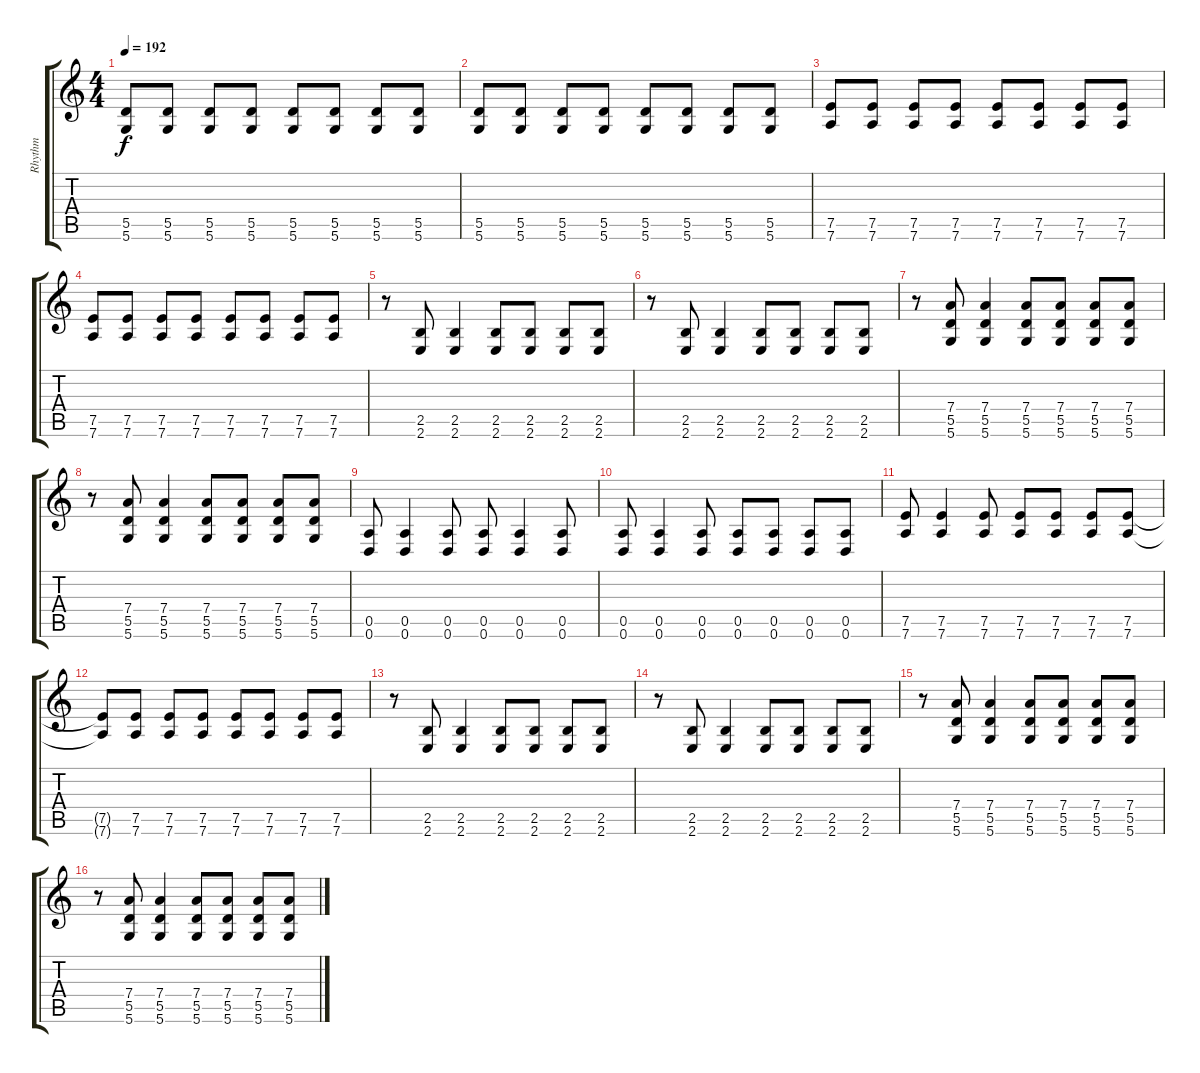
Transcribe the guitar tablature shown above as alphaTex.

\track ("Rhythm" "Rhythm") {instrument overdrivenguitar}
\staff {score tabs}
\tuning (E4 B3 G3 D3 A2 D2) {hide}
\ts (4 4)
\tempo 192
\clef g2
\ks c
(5.5 5.6).8{dy f} (5.5 5.6).8 (5.5 5.6).8 (5.5 5.6).8 (5.5 5.6).8 (5.5 5.6).8 (5.5 5.6).8 (5.5 5.6).8 |
(5.5 5.6).8 (5.5 5.6).8 (5.5 5.6).8 (5.5 5.6).8 (5.5 5.6).8 (5.5 5.6).8 (5.5 5.6).8 (5.5 5.6).8 |
(7.5 7.6).8 (7.5 7.6).8 (7.5 7.6).8 (7.5 7.6).8 (7.5 7.6).8 (7.5 7.6).8 (7.5 7.6).8 (7.5 7.6).8 |
(7.5 7.6).8 (7.5 7.6).8 (7.5 7.6).8 (7.5 7.6).8 (7.5 7.6).8 (7.5 7.6).8 (7.5 7.6).8 (7.5 7.6).8 |
r.8 (2.5 2.6).8 (2.5 2.6).4 (2.5 2.6).8 (2.5 2.6).8 (2.5 2.6).8 (2.5 2.6).8 |
r.8 (2.5 2.6).8 (2.5 2.6).4 (2.5 2.6).8 (2.5 2.6).8 (2.5 2.6).8 (2.5 2.6).8 |
r.8 (7.4 5.5 5.6).8 (7.4 5.5 5.6).4 (7.4 5.5 5.6).8 (7.4 5.5 5.6).8 (7.4 5.5 5.6).8 (7.4 5.5 5.6).8 |
r.8 (7.4 5.5 5.6).8 (7.4 5.5 5.6).4 (7.4 5.5 5.6).8 (7.4 5.5 5.6).8 (7.4 5.5 5.6).8 (7.4 5.5 5.6).8 |
(0.5 0.6).8 (0.5 0.6).4 (0.5 0.6).8 (0.5 0.6).8 (0.5 0.6).4 (0.5 0.6).8 |
(0.5 0.6).8 (0.5 0.6).4 (0.5 0.6).8 (0.5 0.6).8 (0.5 0.6).8 (0.5 0.6).8 (0.5 0.6).8 |
(7.5 7.6).8 (7.5 7.6).4 (7.5 7.6).8 (7.5 7.6).8 (7.5 7.6).8 (7.5 7.6).8 (7.5 7.6).8 |
(7.5{t} 7.6{t}).8 (7.5 7.6).8 (7.5 7.6).8 (7.5 7.6).8 (7.5 7.6).8 (7.5 7.6).8 (7.5 7.6).8 (7.5 7.6).8 |
r.8 (2.5 2.6).8 (2.5 2.6).4 (2.5 2.6).8 (2.5 2.6).8 (2.5 2.6).8 (2.5 2.6).8 |
r.8 (2.5 2.6).8 (2.5 2.6).4 (2.5 2.6).8 (2.5 2.6).8 (2.5 2.6).8 (2.5 2.6).8 |
r.8 (7.4 5.5 5.6).8 (7.4 5.5 5.6).4 (7.4 5.5 5.6).8 (7.4 5.5 5.6).8 (7.4 5.5 5.6).8 (7.4 5.5 5.6).8 |
r.8 (7.4 5.5 5.6).8 (7.4 5.5 5.6).4 (7.4 5.5 5.6).8 (7.4 5.5 5.6).8 (7.4 5.5 5.6).8 (7.4 5.5 5.6).8
